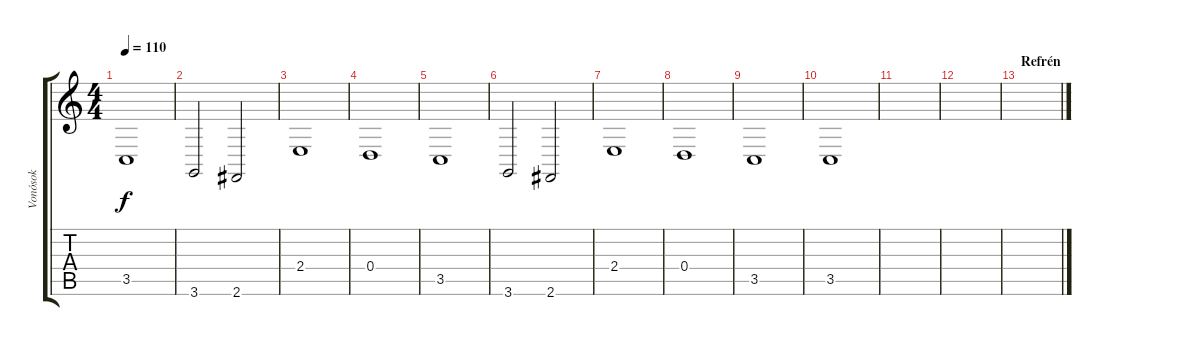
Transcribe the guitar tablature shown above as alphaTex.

\track ("Vonósok" "Vonósok") {instrument stringensemble1}
\staff {score tabs}
\tuning (E4 B3 G3 D3 A2 E2) {hide}
\ts (4 4)
\tempo 110
\clef g2
\ks c
3.5.1{dy f} |
3.6.2 2.6.2 |
2.4.1 |
0.4.1 |
3.5.1 |
3.6.2 2.6.2 |
2.4.1 |
0.4.1 |
3.5.1 |
3.5.1 |
|
|
\section ("" "Refrén")
